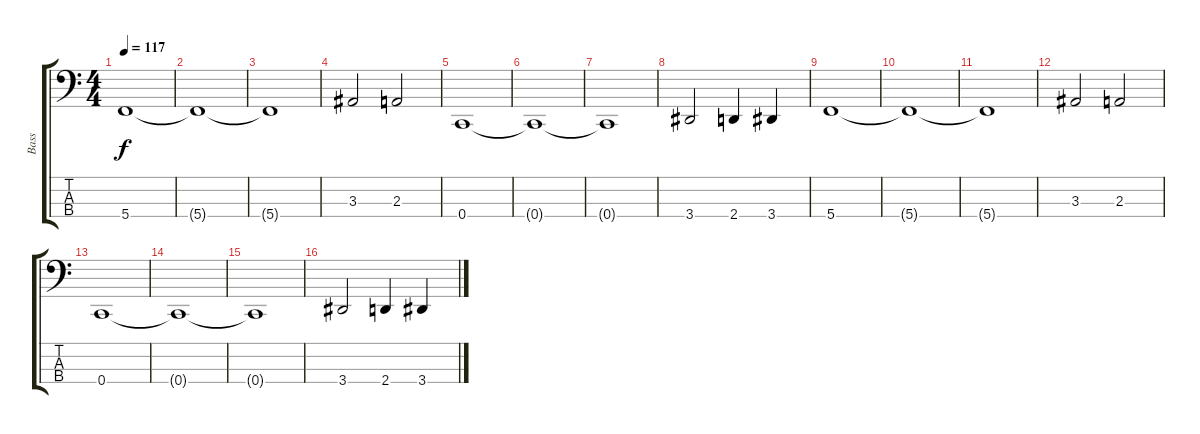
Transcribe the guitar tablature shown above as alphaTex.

\track ("Bass" "Bass") {instrument electricbassfinger}
\staff {score tabs}
\tuning (F2 C2 G1 C1) {hide}
\ts (4 4)
\tempo 117
\clef f4
\ks c
5.4.1{dy f} |
5.4{t}.1 |
5.4{t}.1 |
3.3.2 2.3.2 |
0.4.1 |
0.4{t}.1 |
0.4{t}.1 |
3.4.2 2.4.4 3.4.4 |
5.4.1 |
5.4{t}.1 |
5.4{t}.1 |
3.3.2 2.3.2 |
0.4.1 |
0.4{t}.1 |
0.4{t}.1 |
3.4.2 2.4.4 3.4.4
